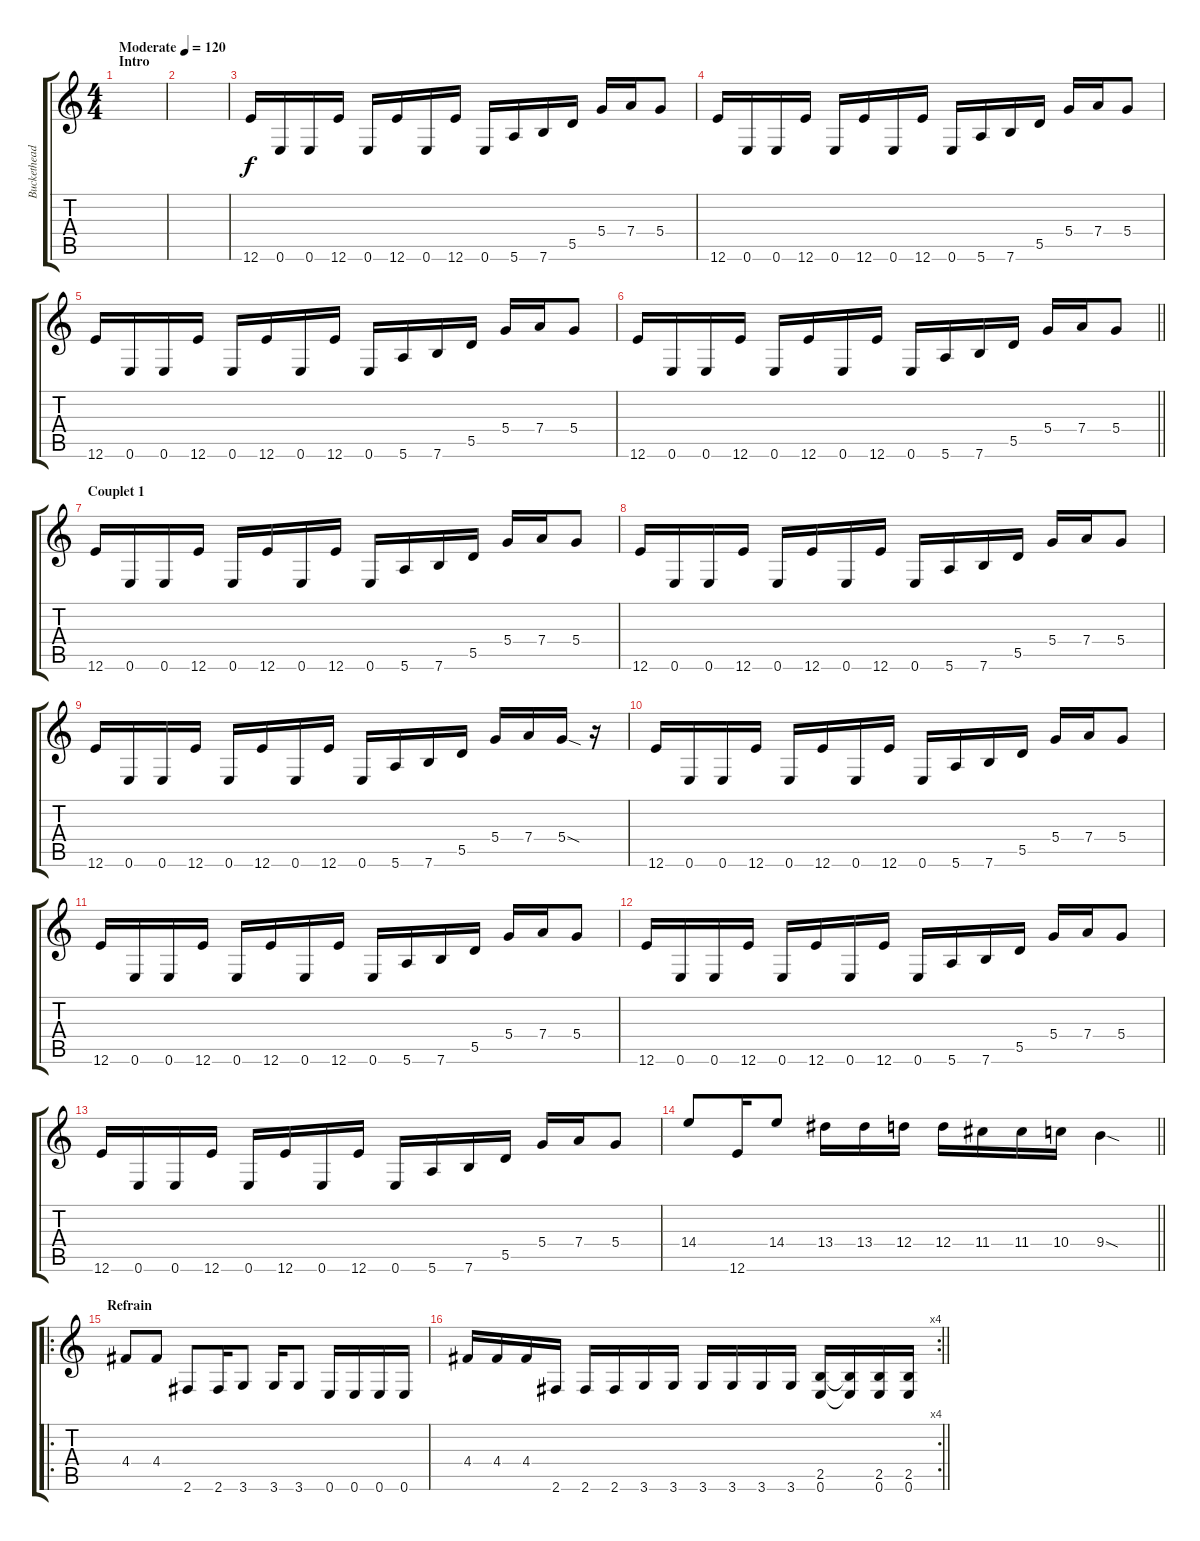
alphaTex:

\track ("Buckethead" "Buckethead") {instrument overdrivenguitar}
\staff {score tabs}
\tuning (E4 B3 G3 D3 A2 E2) {hide}
\ts (4 4)
\section ("" "Intro")
\tempo (120 "Moderate")
\clef g2
\ks c
|
|
12.6.16 0.6.16 0.6.16 12.6.16 0.6.16 12.6.16 0.6.16 12.6.16 0.6.16 5.6.16 7.6.16 5.5.16 5.4.16 7.4.16 5.4.8 |
12.6.16 0.6.16 0.6.16 12.6.16 0.6.16 12.6.16 0.6.16 12.6.16 0.6.16 5.6.16 7.6.16 5.5.16 5.4.16 7.4.16 5.4.8 |
12.6.16 0.6.16 0.6.16 12.6.16 0.6.16 12.6.16 0.6.16 12.6.16 0.6.16 5.6.16 7.6.16 5.5.16 5.4.16 7.4.16 5.4.8 |
\barLineRight lightlight
12.6.16 0.6.16 0.6.16 12.6.16 0.6.16 12.6.16 0.6.16 12.6.16 0.6.16 5.6.16 7.6.16 5.5.16 5.4.16 7.4.16 5.4.8 |
\section ("" "Couplet 1")
12.6.16 0.6.16 0.6.16 12.6.16 0.6.16 12.6.16 0.6.16 12.6.16 0.6.16 5.6.16 7.6.16 5.5.16 5.4.16 7.4.16 5.4.8 |
12.6.16 0.6.16 0.6.16 12.6.16 0.6.16 12.6.16 0.6.16 12.6.16 0.6.16 5.6.16 7.6.16 5.5.16 5.4.16 7.4.16 5.4.8 |
12.6.16 0.6.16 0.6.16 12.6.16 0.6.16 12.6.16 0.6.16 12.6.16 0.6.16 5.6.16 7.6.16 5.5.16 5.4.16 7.4.16 5.4{sod}.16 r.16 |
12.6.16 0.6.16 0.6.16 12.6.16 0.6.16 12.6.16 0.6.16 12.6.16 0.6.16 5.6.16 7.6.16 5.5.16 5.4.16 7.4.16 5.4.8 |
12.6.16 0.6.16 0.6.16 12.6.16 0.6.16 12.6.16 0.6.16 12.6.16 0.6.16 5.6.16 7.6.16 5.5.16 5.4.16 7.4.16 5.4.8 |
12.6.16 0.6.16 0.6.16 12.6.16 0.6.16 12.6.16 0.6.16 12.6.16 0.6.16 5.6.16 7.6.16 5.5.16 5.4.16 7.4.16 5.4.8 |
12.6.16 0.6.16 0.6.16 12.6.16 0.6.16 12.6.16 0.6.16 12.6.16 0.6.16 5.6.16 7.6.16 5.5.16 5.4.16 7.4.16 5.4.8 |
\barLineRight lightlight
14.4.8 12.6.16 14.4.8 13.4.16 13.4.16 12.4.16 12.4.16 11.4.16 11.4.16 10.4.16 9.4{sod}.4 |
\ro
\section ("" "Refrain")
4.4.8 4.4.8 2.6.8 2.6.16 3.6.8 3.6.16 3.6.8 0.6.16 0.6.16 0.6.16 0.6.16 |
\rc 4
\barLineRight lightlight
4.4.16 4.4.16 4.4.16 2.6.16 2.6.16 2.6.16 3.6.16 3.6.16 3.6.16 3.6.16 3.6.16 3.6.16 (2.5 0.6).16 (2.5{t} 0.6{t}).16 (2.5 0.6).16 (2.5 0.6).16
